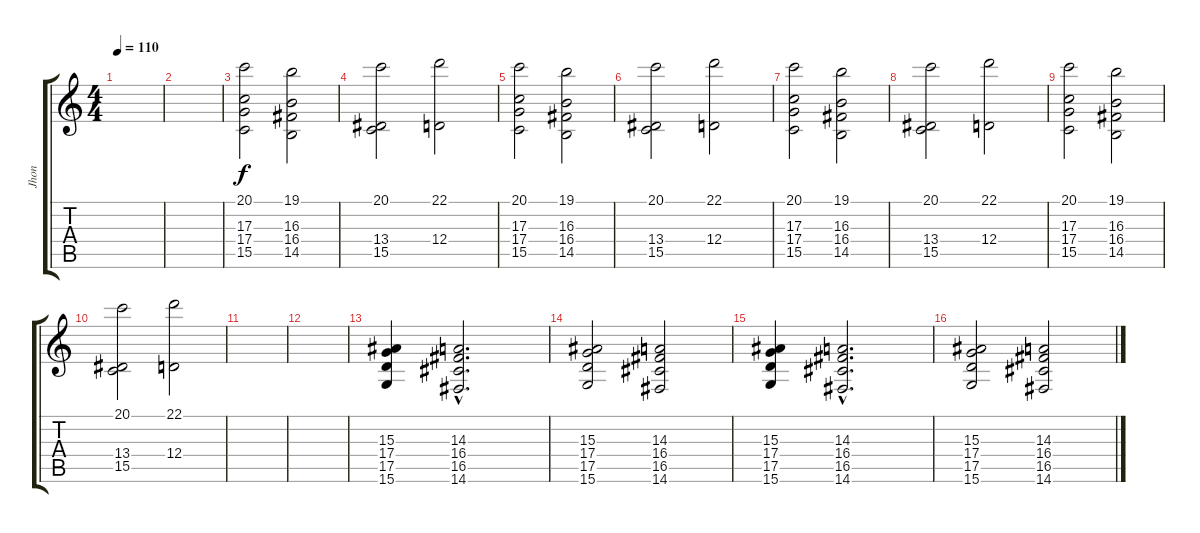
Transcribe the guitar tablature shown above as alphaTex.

\track ("Jhon" "Jhon") {instrument choiraahs}
\staff {score tabs}
\tuning (E4 B3 G3 D3 A2 E2) {hide}
\ts (4 4)
\tempo 110
\clef g2
\ks c
|
|
(20.1 17.3 17.4 15.5).2 (19.1 16.3 16.4 14.5).2 |
(20.1 13.4 15.5).2 (22.1 12.4).2 |
(20.1 17.3 17.4 15.5).2 (19.1 16.3 16.4 14.5).2 |
(20.1 13.4 15.5).2 (22.1 12.4).2 |
(20.1 17.3 17.4 15.5).2 (19.1 16.3 16.4 14.5).2 |
(20.1 13.4 15.5).2 (22.1 12.4).2 |
(20.1 17.3 17.4 15.5).2 (19.1 16.3 16.4 14.5).2 |
(20.1 13.4 15.5).2 (22.1 12.4).2 |
|
|
(15.3 17.4 17.5 15.6).4{volume 9 balance 16} (14.3{hac} 16.4{hac} 16.5{hac} 14.6{hac}).2{d} |
(15.3 17.4 17.5 15.6).2 (14.3 16.4 16.5 14.6).2 |
(15.3 17.4 17.5 15.6).4 (14.3{hac} 16.4{hac} 16.5{hac} 14.6{hac}).2{d} |
(15.3 17.4 17.5 15.6).2 (14.3 16.4 16.5 14.6).2
